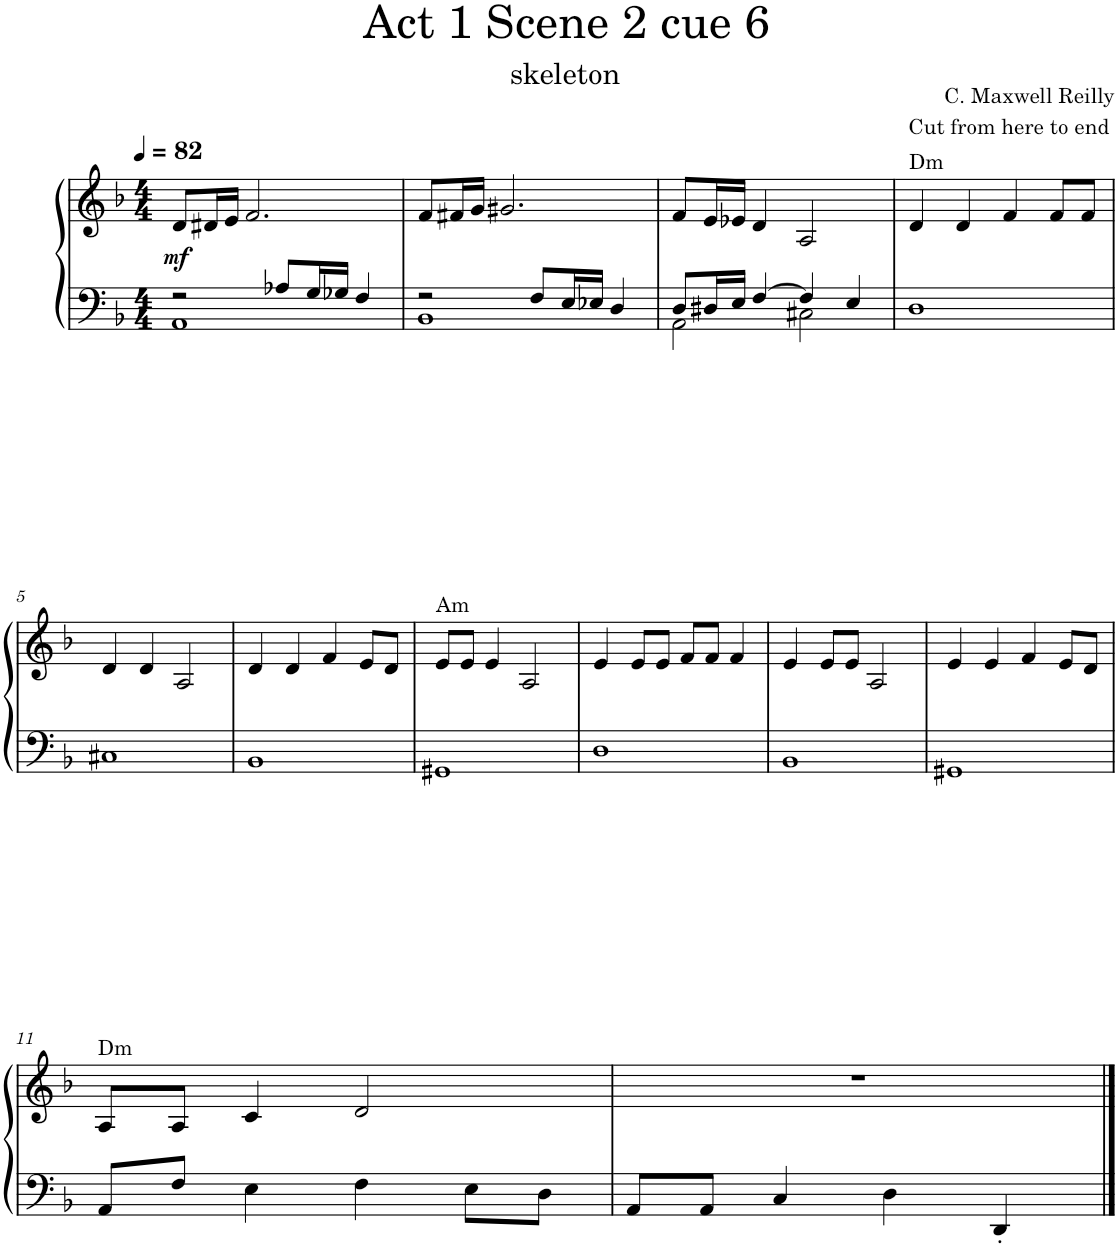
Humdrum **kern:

**kern	**kern	**dynam
*part1	*part1	*part1
*staff2	*staff1	*staff1/2
*I"Piano	*	*
*I'Pno.	*	*
*clefF4	*clefG2	*
*k[b-]	*k[b-]	*
*M4/4	*M4/4	*
*MM82	*MM82	*
=1	=1	=1
*^	*	*
!	!	!	!LO:DY:b
2r	1AA	8d/L	mf
.	.	16d#X/L	.
.	.	16e/JJ	.
.	.	2.f/	.
8A-X/L	.	.	.
16G/L	.	.	.
16G-X/JJ	.	.	.
4F/	.	.	.
=2	=2	=2	=2
2r	1BB-	8f/L	.
.	.	16f#X/L	.
.	.	16g/JJ	.
.	.	2.g#X/	.
8F/L	.	.	.
16E/L	.	.	.
16E-X/JJ	.	.	.
4D/	.	.	.
=3	=3	=3	=3
8D/L	2AA\	8f/L	.
16D#X/L	.	16e/L	.
16E/JJ	.	16e-X/JJ	.
[4F/	.	4d/	.
4F/]	2C#X\	2A/	.
4E/	.	.	.
*v	*v	*	*
=4	=4	=4
!	!LO:TX:a:t=Dm	!
!	!LO:TX:a:t=Cut from here to end	!
1D	4d/	.
.	4d/	.
.	4f/	.
.	8f/L	.
.	8f/J	.
!!LO:LB:g=z
=5	=5	=5
1C#X	4d/	.
.	4d/	.
.	2A/	.
=6	=6	=6
1BB-	4d/	.
.	4d/	.
.	4f/	.
.	8e/L	.
.	8d/J	.
=7	=7	=7
!	!LO:TX:a:t=Am	!
1GG#X	8e/L	.
.	8e/J	.
.	4e/	.
.	2A/	.
=8	=8	=8
1D	4e/	.
.	8e/L	.
.	8e/J	.
.	8f/L	.
.	8f/J	.
.	4f/	.
=9	=9	=9
1BB-	4e/	.
.	8e/L	.
.	8e/J	.
.	2A/	.
=10	=10	=10
1GG#X	4e/	.
.	4e/	.
.	4f/	.
.	8e/L	.
.	8d/J	.
!!LO:LB:g=z
=11	=11	=11
!	!LO:TX:a:t=Dm	!
8AA/L	8A/L	.
8F/J	8A/J	.
4E\	4c/	.
4F\	2d/	.
8E\L	.	.
8D\J	.	.
=12	=12	=12
8AA/L	1r	.
8AA/J	.	.
4C/	.	.
4D\	.	.
4DD'/	.	.
==	==	==
*-	*-	*-
